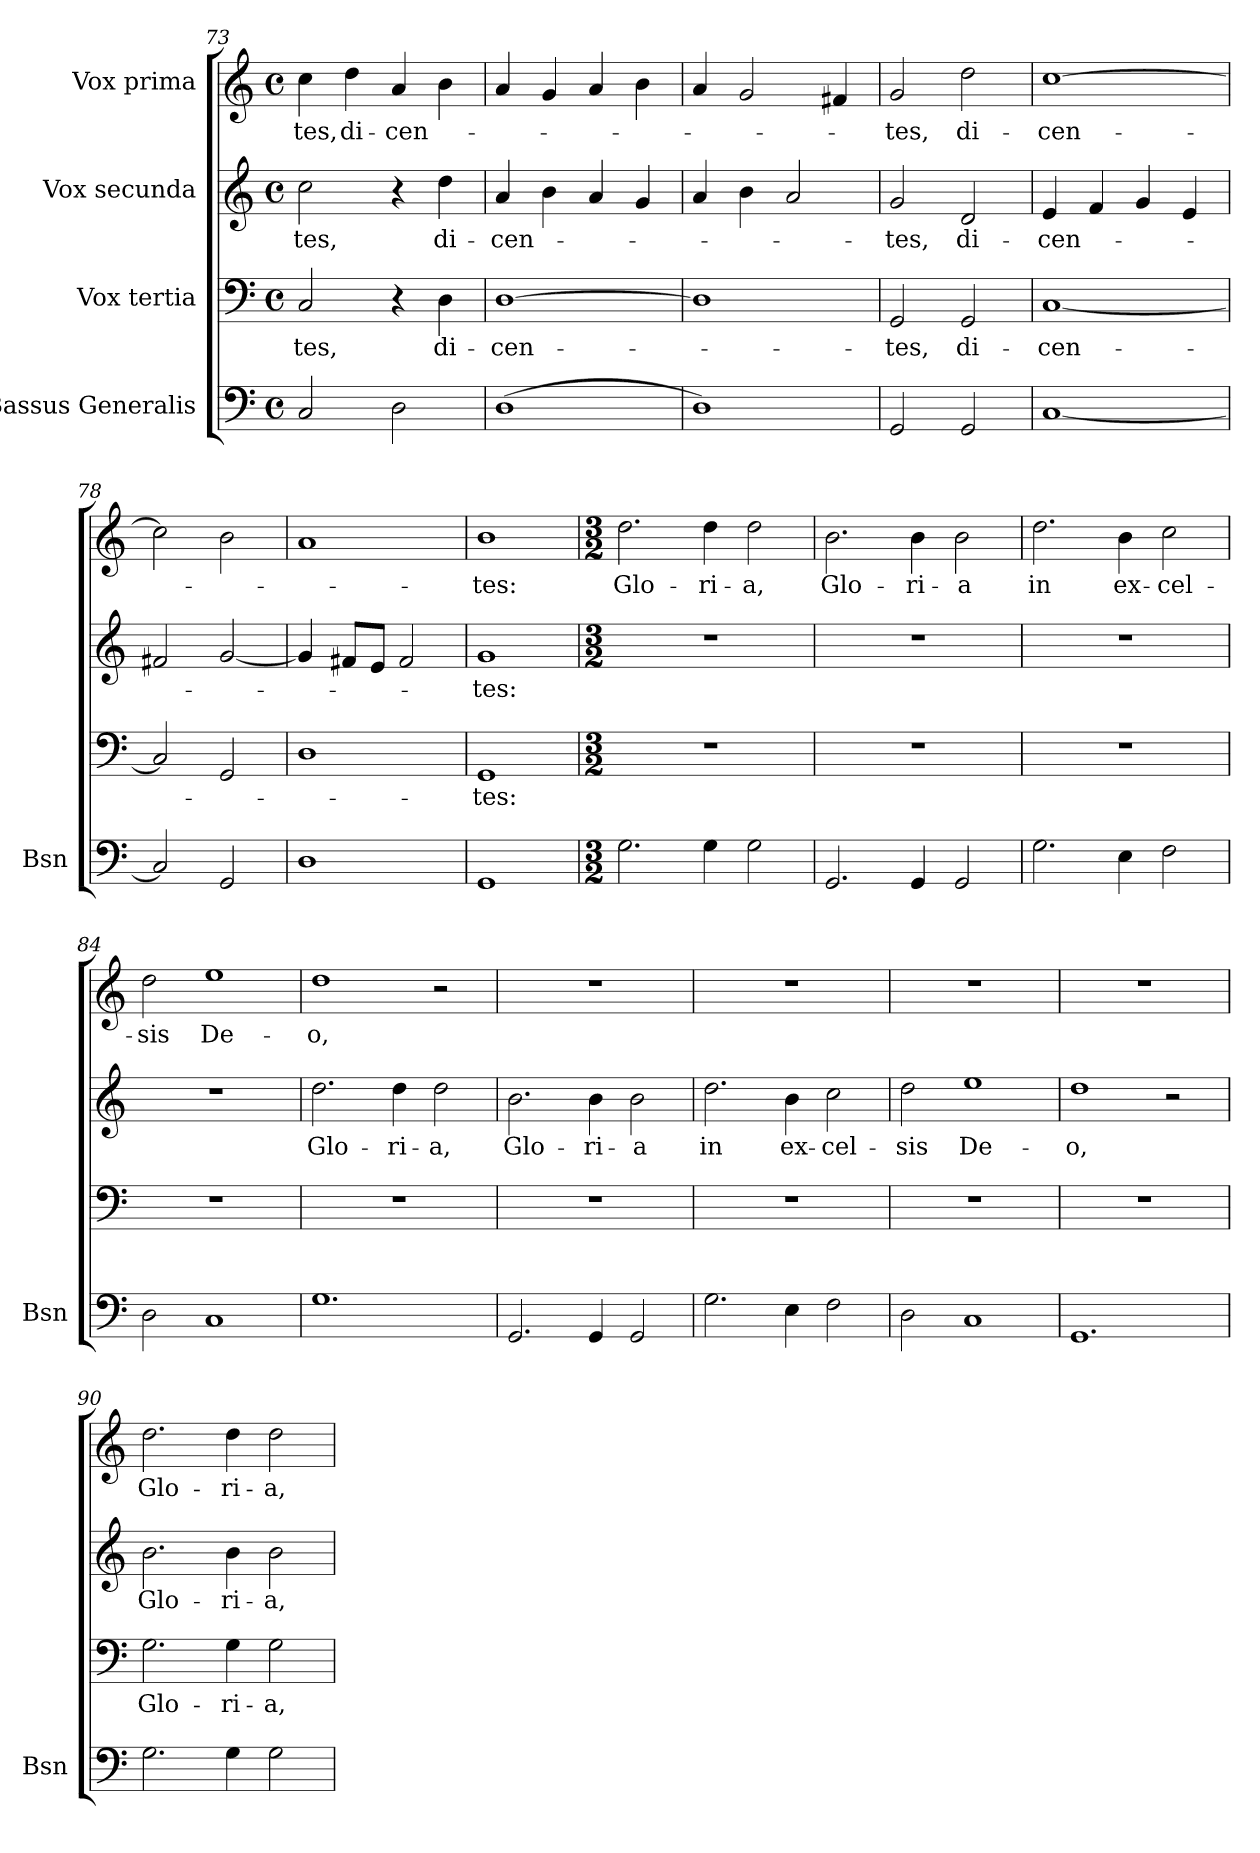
**kern	**kern	**text	**kern	**text	**kern	**text
*part4	*part3	*part3	*part2	*part2	*part1	*part1
*staff4	*staff3	*staff3	*staff2	*staff2	*staff1	*staff1
*I"Bassus Generalis	*I"Vox tertia	*	*I"Vox secunda	*	*I"Vox prima	*
*I'Bsn	*	*	*	*	*	*
*clefF4	*clefF4	*	*clefG2	*	*clefG2	*
*k[]	*k[]	*	*k[]	*	*k[]	*
*M4/4	*M4/4	*	*M4/4	*	*M4/4	*
*met(c)	*met(c)	*	*met(c)	*	*met(c)	*
=73	=73	=73	=73	=73	=73	=73
2C/	2C/	-tes,	2cc\	-tes,	4cc\	-tes,
.	.	.	.	.	4dd\	di-
2D\	4r	.	4r	.	4a/	-cen-
.	4D\	di-	4dd\	di-	4b\	.
!!LO:LB:g=z
=74	=74	=74	=74	=74	=74	=74
(1D	[1D	-cen-	4a/	-cen-	4a/	.
.	.	.	4b\	.	4g/	.
.	.	.	4a/	.	4a/	.
.	.	.	4g/	.	4b\	.
=75	=75	=75	=75	=75	=75	=75
1D)	1D]	.	4a/	.	4a/	.
.	.	.	4b\	.	2g/	.
.	.	.	2a/	.	.	.
.	.	.	.	.	4f#X/	.
=76	=76	=76	=76	=76	=76	=76
2GG/	2GG/	-tes,	2g/	-tes,	2g/	-tes,
2GG/	2GG/	di-	2d/	di-	2dd\	di-
=77	=77	=77	=77	=77	=77	=77
[1C	[1C	-cen-	4e/	-cen-	[1cc	-cen-
.	.	.	4f/	.	.	.
.	.	.	4g/	.	.	.
.	.	.	4e/	.	.	.
=78	=78	=78	=78	=78	=78	=78
2C/]	2C/]	.	2f#X/	.	2cc\]	.
2GG/	2GG/	.	[2g/	.	2b\	.
=79	=79	=79	=79	=79	=79	=79
1D	1D	.	4g/]	.	1a	.
.	.	.	8f#X/L	.	.	.
.	.	.	8e/J	.	.	.
.	.	.	2f#/	.	.	.
=80	=80	=80	=80	=80	=80	=80
1GG	1GG	-tes:	1g	-tes:	1b	-tes:
=81	=81	=81	=81	=81	=81	=81
*M3/2	*M3/2	*	*M3/2	*	*M3/2	*
*	*	*	*	*	*MM150	*
2.G\	1.r	.	1.r	.	2.dd\	Glo-
4G\	.	.	.	.	4dd\	-ri-
2G\	.	.	.	.	2dd\	-a,
=82	=82	=82	=82	=82	=82	=82
2.GG/	1.r	.	1.r	.	2.b\	Glo-
4GG/	.	.	.	.	4b\	-ri-
2GG/	.	.	.	.	2b\	-a
!!LO:PB:g=z
=83	=83	=83	=83	=83	=83	=83
2.G\	1.r	.	1.r	.	2.dd\	in
4E\	.	.	.	.	4b\	ex-
2F\	.	.	.	.	2cc\	-cel-
=84	=84	=84	=84	=84	=84	=84
2D\	1.r	.	1.r	.	2dd\	-sis
1C	.	.	.	.	1ee	De-
=85	=85	=85	=85	=85	=85	=85
1.G	1.r	.	2.dd\	Glo-	1dd	-o,
.	.	.	4dd\	-ri-	.	.
.	.	.	2dd\	-a,	2r	.
=86	=86	=86	=86	=86	=86	=86
2.GG/	1.r	.	2.b\	Glo-	1.r	.
4GG/	.	.	4b\	-ri-	.	.
2GG/	.	.	2b\	-a	.	.
=87	=87	=87	=87	=87	=87	=87
2.G\	1.r	.	2.dd\	in	1.r	.
4E\	.	.	4b\	ex-	.	.
2F\	.	.	2cc\	-cel-	.	.
=88	=88	=88	=88	=88	=88	=88
2D\	1.r	.	2dd\	-sis	1.r	.
1C	.	.	1ee	De-	.	.
=89	=89	=89	=89	=89	=89	=89
1.GG	1.r	.	1dd	-o,	1.r	.
.	.	.	2r	.	.	.
=90	=90	=90	=90	=90	=90	=90
2.G\	2.G\	Glo-	2.b\	Glo-	2.dd\	Glo-
4G\	4G\	-ri-	4b\	-ri-	4dd\	-ri-
2G\	2G\	-a,	2b\	-a,	2dd\	-a,
=	=	=	=	=	=	=
*-	*-	*-	*-	*-	*-	*-
